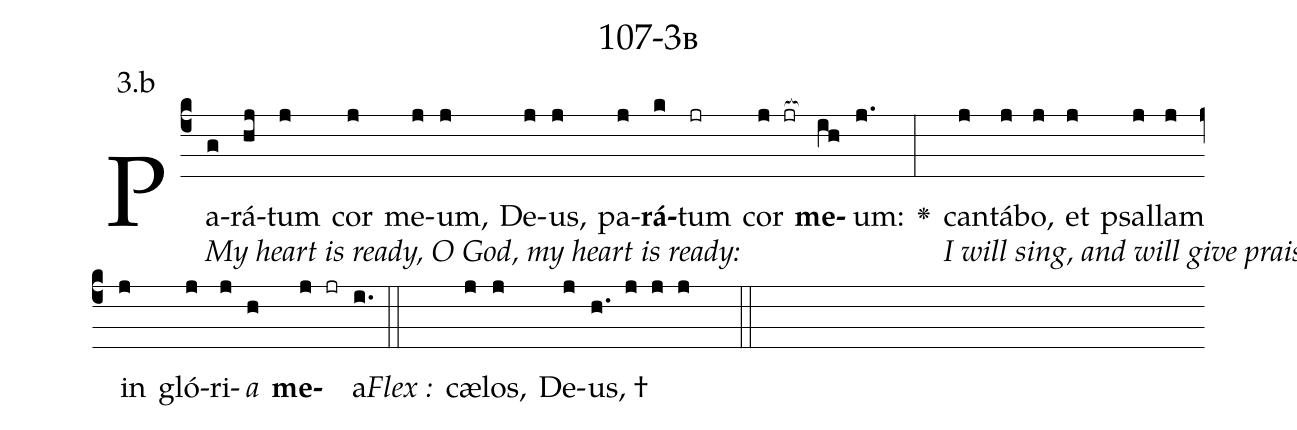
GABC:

name: 107-3b;
annotation: 3.b;
%%
(c4)Pa[My heart is ready, O God, my heart is ready: ](g)rá(hj)tum(j) cor(j) me(j)um,(j) De(j)us,(j) pa(j)<b>rá</b>(k)tum(jr) cor(j jr[ocb:1{]) <b>me</b>(ih[ocb:0}])um:(j.) <v>\greheightstar</v>(:)
can[I will sing, and will give praise, with my glory.](j)tá(j)bo,(j) et(j) psal(j)lam(j) in(j) gló(j)ri(j)<i>a</i>(h) <b>me</b>(j jr)a.(i.) (::)
<i>Flex :</i>()  cæ(j)los,(j) De(j)us, †(h. j j j  ::)

%E(j) u(j) o(j) u(h) a(j) e.(i.) (::)
